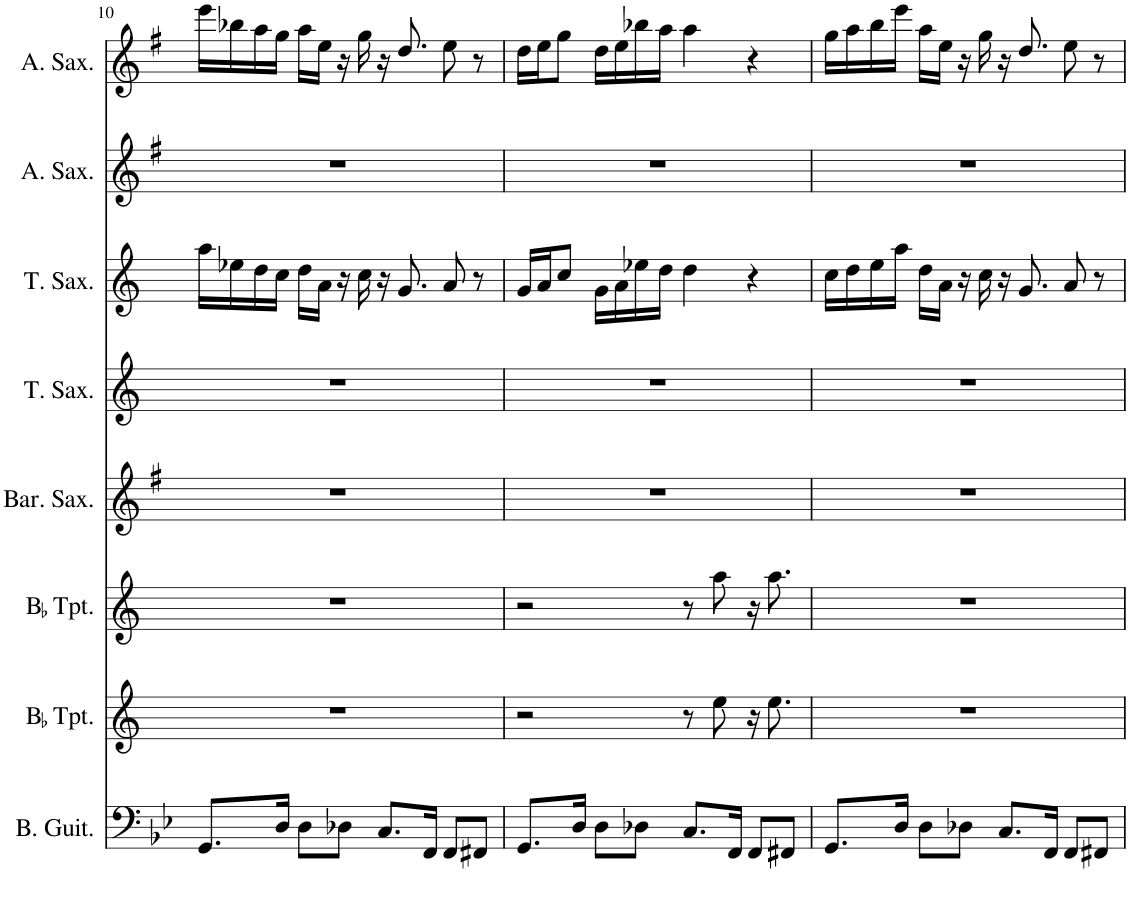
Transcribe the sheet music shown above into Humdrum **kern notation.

**kern	**kern	**kern	**kern	**kern	**kern	**kern	**kern
*part8	*part7	*part6	*part5	*part4	*part3	*part2	*part1
*staff8	*staff7	*staff6	*staff5	*staff4	*staff3	*staff2	*staff1
*I"Acoustic Bass	*I"BaccidentalFlat Trumpet	*I"BaccidentalFlat Trumpet	*I"Baritone Saxophone	*I"Tenor Saxophone	*I"Tenor Saxophone	*I"Alto Saxophone	*I"Alto Saxophone
*	*I'BaccidentalFlat Tpt.	*I'BaccidentalFlat Tpt.	*I'Bar. Sax.	*I'T. Sax.	*I'T. Sax.	*I'A. Sax.	*I'A. Sax.
!!LO:PB:g=z
*clefF4	*clefG2	*clefG2	*clefG2	*clefG2	*clefG2	*clefG2	*clefG2
*Trd7c12	*Trd1c2	*Trd1c2	*Trd12c21	*Trd8c14	*Trd8c14	*Trd5c9	*Trd5c9
*k[b-e-]	*k[]	*k[]	*k[f#]	*k[]	*k[]	*k[f#]	*k[f#]
*M4/4	*M4/4	*M4/4	*M4/4	*M4/4	*M4/4	*M4/4	*M4/4
=10	=10	=10	=10	=10	=10	=10	=10
8.GG/L	1r	1r	1r	1r	16aa\LL	1r	16eee\LL
.	.	.	.	.	16ee-X\	.	16bb-X\
.	.	.	.	.	16dd\	.	16aa\
16D/Jk	.	.	.	.	16cc\JJ	.	16gg\JJ
8D\L	.	.	.	.	16dd\LL	.	16aa\LL
.	.	.	.	.	16a\JJ	.	16ee\JJ
8D-X\J	.	.	.	.	16r	.	16r
.	.	.	.	.	16cc\	.	16gg\
8.C/L	.	.	.	.	16r	.	16r
.	.	.	.	.	8.g/	.	8.dd/
16FF/Jk	.	.	.	.	.	.	.
8FF/L	.	.	.	.	8a/	.	8ee\
8FF#X/J	.	.	.	.	8r	.	8r
=11	=11	=11	=11	=11	=11	=11	=11
8.GG/L	2r	2r	1r	1r	16g/LL	1r	16dd\LL
.	.	.	.	.	16a/J	.	16ee\J
.	.	.	.	.	8cc/J	.	8gg\J
16D/Jk	.	.	.	.	.	.	.
8D\L	.	.	.	.	16g\LL	.	16dd\LL
.	.	.	.	.	16a\	.	16ee\
8D-X\J	.	.	.	.	16ee-X\	.	16bb-X\
.	.	.	.	.	16dd\JJ	.	16aa\JJ
8.C/L	8r	8r	.	.	4dd\	.	4aa\
.	8ee\	8aa\	.	.	.	.	.
16FF/Jk	.	.	.	.	.	.	.
8FF/L	16r	16r	.	.	4r	.	4r
.	8.ee\	8.aa\	.	.	.	.	.
8FF#X/J	.	.	.	.	.	.	.
=12	=12	=12	=12	=12	=12	=12	=12
8.GG/L	1r	1r	1r	1r	16cc\LL	1r	16gg\LL
.	.	.	.	.	16dd\	.	16aa\
.	.	.	.	.	16ee\	.	16bb\
16D/Jk	.	.	.	.	16aa\JJ	.	16eee\JJ
8D\L	.	.	.	.	16dd\LL	.	16aa\LL
.	.	.	.	.	16a\JJ	.	16ee\JJ
8D-X\J	.	.	.	.	16r	.	16r
.	.	.	.	.	16cc\	.	16gg\
8.C/L	.	.	.	.	16r	.	16r
.	.	.	.	.	8.g/	.	8.dd/
16FF/Jk	.	.	.	.	.	.	.
8FF/L	.	.	.	.	8a/	.	8ee\
8FF#X/J	.	.	.	.	8r	.	8r
=	=	=	=	=	=	=	=
*-	*-	*-	*-	*-	*-	*-	*-
